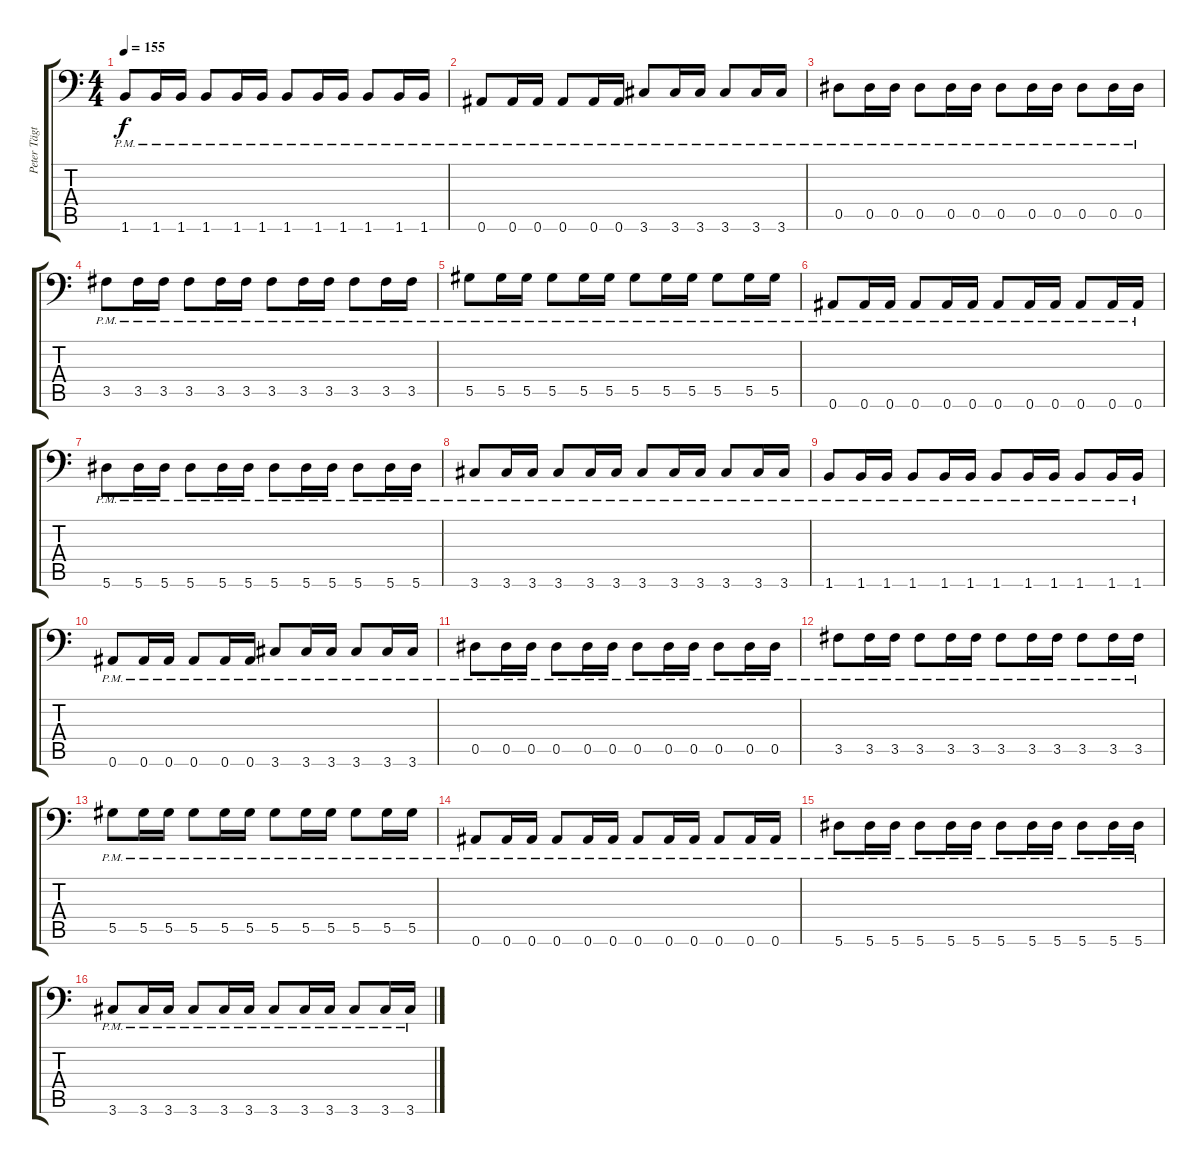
\track ("Peter Tägtgren (Rythm 1)" "Peter Tägt") {instrument distortionguitar}
\staff {score tabs}
\tuning (Bb3 F3 Db3 Ab2 Eb2 Bb1) {hide}
\ts (4 4)
\tempo 155
\clef f4
\ks c
1.6{pm}.8{dy f} 1.6{pm}.16 1.6{pm}.16 1.6{pm}.8 1.6{pm}.16 1.6{pm}.16 1.6{pm}.8 1.6{pm}.16 1.6{pm}.16 1.6{pm}.8 1.6{pm}.16 1.6{pm}.16 |
0.6{pm}.8 0.6{pm}.16 0.6{pm}.16 0.6{pm}.8 0.6{pm}.16 0.6{pm}.16 3.6{pm}.8 3.6{pm}.16 3.6{pm}.16 3.6{pm}.8 3.6{pm}.16 3.6{pm}.16 |
0.5{pm}.8 0.5{pm}.16 0.5{pm}.16 0.5{pm}.8 0.5{pm}.16 0.5{pm}.16 0.5{pm}.8 0.5{pm}.16 0.5{pm}.16 0.5{pm}.8 0.5{pm}.16 0.5{pm}.16 |
3.5{pm}.8 3.5{pm}.16 3.5{pm}.16 3.5{pm}.8 3.5{pm}.16 3.5{pm}.16 3.5{pm}.8 3.5{pm}.16 3.5{pm}.16 3.5{pm}.8 3.5{pm}.16 3.5{pm}.16 |
5.5{pm}.8 5.5{pm}.16 5.5{pm}.16 5.5{pm}.8 5.5{pm}.16 5.5{pm}.16 5.5{pm}.8 5.5{pm}.16 5.5{pm}.16 5.5{pm}.8 5.5{pm}.16 5.5{pm}.16 |
0.6{pm}.8 0.6{pm}.16 0.6{pm}.16 0.6{pm}.8 0.6{pm}.16 0.6{pm}.16 0.6{pm}.8 0.6{pm}.16 0.6{pm}.16 0.6{pm}.8 0.6{pm}.16 0.6{pm}.16 |
5.6{pm}.8 5.6{pm}.16 5.6{pm}.16 5.6{pm}.8 5.6{pm}.16 5.6{pm}.16 5.6{pm}.8 5.6{pm}.16 5.6{pm}.16 5.6{pm}.8 5.6{pm}.16 5.6{pm}.16 |
3.6{pm}.8 3.6{pm}.16 3.6{pm}.16 3.6{pm}.8 3.6{pm}.16 3.6{pm}.16 3.6{pm}.8 3.6{pm}.16 3.6{pm}.16 3.6{pm}.8 3.6{pm}.16 3.6{pm}.16 |
1.6{pm}.8 1.6{pm}.16 1.6{pm}.16 1.6{pm}.8 1.6{pm}.16 1.6{pm}.16 1.6{pm}.8 1.6{pm}.16 1.6{pm}.16 1.6{pm}.8 1.6{pm}.16 1.6{pm}.16 |
0.6{pm}.8 0.6{pm}.16 0.6{pm}.16 0.6{pm}.8 0.6{pm}.16 0.6{pm}.16 3.6{pm}.8 3.6{pm}.16 3.6{pm}.16 3.6{pm}.8 3.6{pm}.16 3.6{pm}.16 |
0.5{pm}.8 0.5{pm}.16 0.5{pm}.16 0.5{pm}.8 0.5{pm}.16 0.5{pm}.16 0.5{pm}.8 0.5{pm}.16 0.5{pm}.16 0.5{pm}.8 0.5{pm}.16 0.5{pm}.16 |
3.5{pm}.8 3.5{pm}.16 3.5{pm}.16 3.5{pm}.8 3.5{pm}.16 3.5{pm}.16 3.5{pm}.8 3.5{pm}.16 3.5{pm}.16 3.5{pm}.8 3.5{pm}.16 3.5{pm}.16 |
5.5{pm}.8 5.5{pm}.16 5.5{pm}.16 5.5{pm}.8 5.5{pm}.16 5.5{pm}.16 5.5{pm}.8 5.5{pm}.16 5.5{pm}.16 5.5{pm}.8 5.5{pm}.16 5.5{pm}.16 |
0.6{pm}.8 0.6{pm}.16 0.6{pm}.16 0.6{pm}.8 0.6{pm}.16 0.6{pm}.16 0.6{pm}.8 0.6{pm}.16 0.6{pm}.16 0.6{pm}.8 0.6{pm}.16 0.6{pm}.16 |
5.6{pm}.8 5.6{pm}.16 5.6{pm}.16 5.6{pm}.8 5.6{pm}.16 5.6{pm}.16 5.6{pm}.8 5.6{pm}.16 5.6{pm}.16 5.6{pm}.8 5.6{pm}.16 5.6{pm}.16 |
3.6{pm}.8 3.6{pm}.16 3.6{pm}.16 3.6{pm}.8 3.6{pm}.16 3.6{pm}.16 3.6{pm}.8 3.6{pm}.16 3.6{pm}.16 3.6{pm}.8 3.6{pm}.16 3.6{pm}.16
